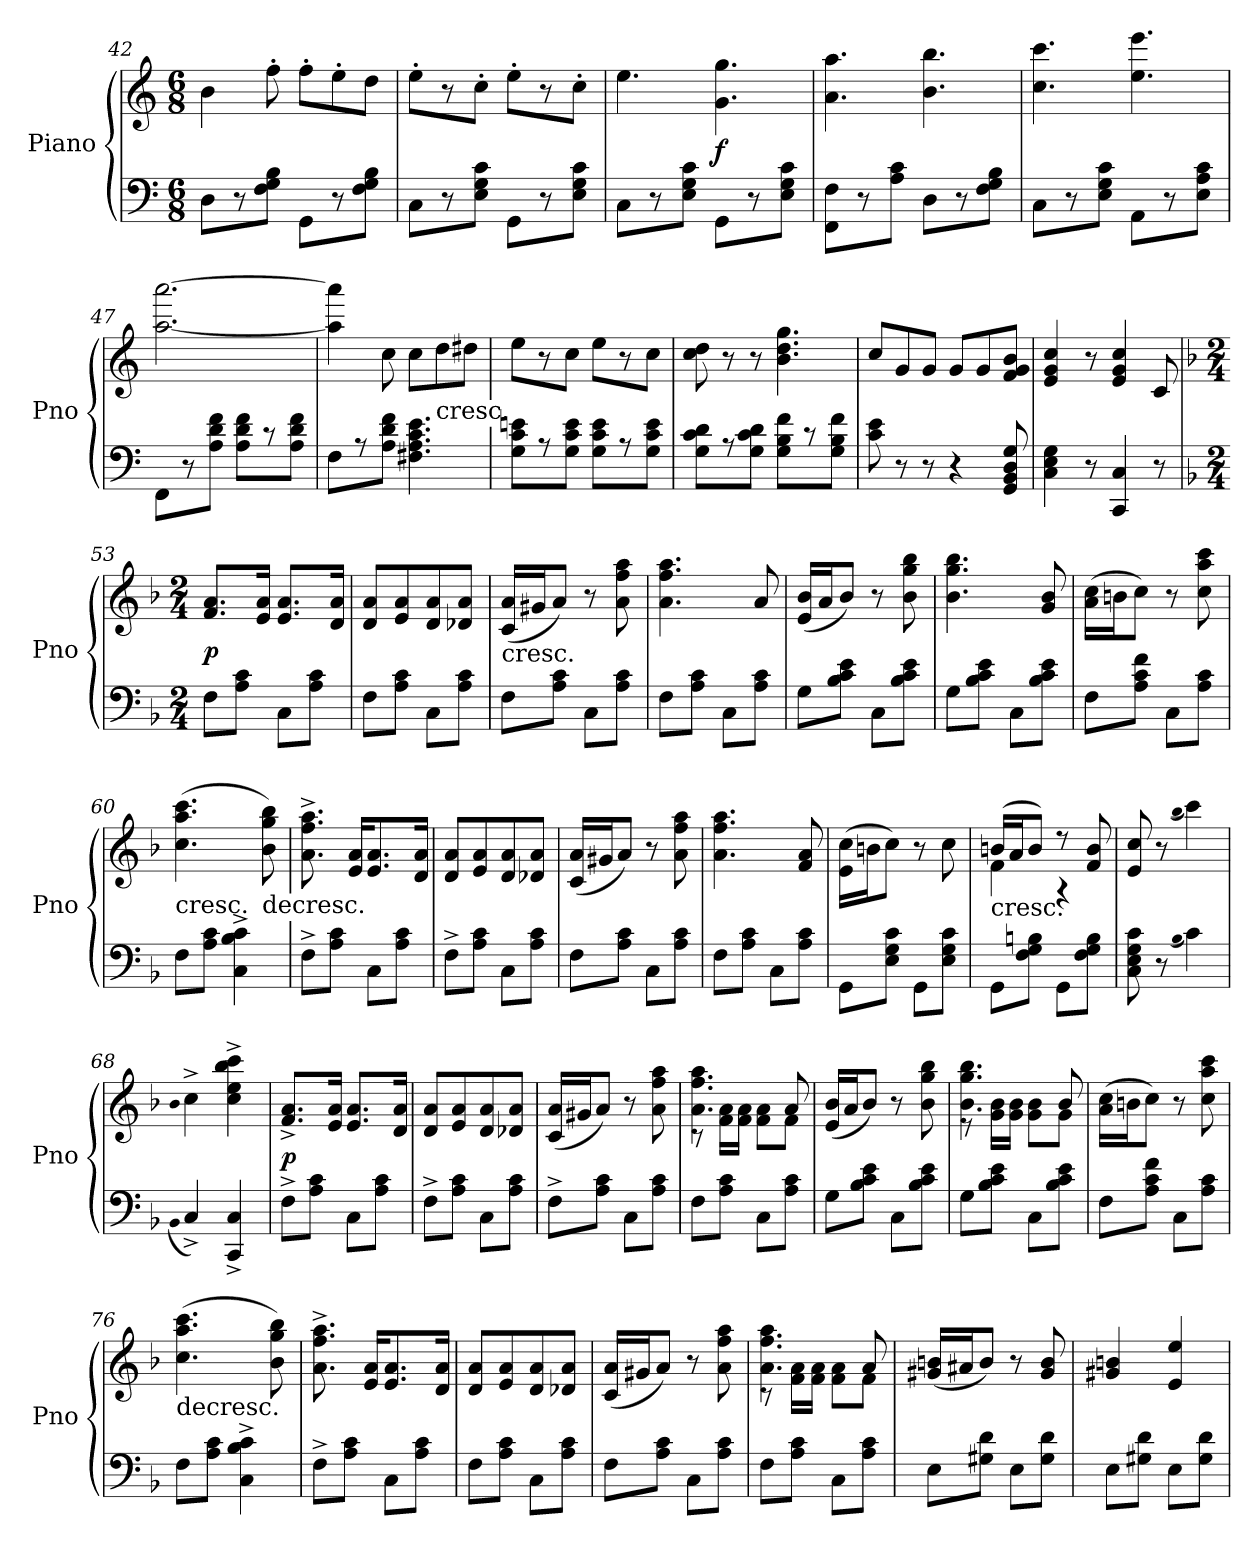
**kern	**kern	**dynam
*part1	*part1	*part1
*staff2	*staff1	*staff1/2
*I"Piano	*	*
*I'Pno	*	*
*clefF4	*clefG2	*
*k[]	*k[]	*
*C:	*C:	*
*M6/8	*M6/8	*
=42	=42	=42
8D\L	4b\	.
8r	.	.
8F\ 8G\ 8B\J	8ff'\	.
8GG\L	8ff'\L	.
8r	8ee'\	.
8F\ 8G\ 8B\J	8dd\J	.
=43	=43	=43
8C\L	8ee'\L	.
8r	8r	.
8E\ 8G\ 8c\J	8cc'\J	.
8GG\L	8ee'\L	.
8r	8r	.
8E\ 8G\ 8c\J	8cc'\J	.
=44	=44	=44
8C\L	4.ee\	.
8r	.	.
8E\ 8G\ 8c\J	.	.
8GG\L	4.g\ 4.gg\	f
8r	.	.
8E\ 8G\ 8c\J	.	.
=45	=45	=45
8FF\ 8F\L	4.a\ 4.aa\	.
8r	.	.
8A\ 8c\J	.	.
8D\L	4.b\ 4.bb\	.
8r	.	.
8F\ 8G\ 8B\J	.	.
=46	=46	=46
8C\L	4.cc\ 4.ccc\	.
8r	.	.
8E\ 8G\ 8c\J	.	.
8AA\L	4.ee\ 4.eee\	.
8r	.	.
8E\ 8A\ 8c\J	.	.
=47	=47	=47
8FF\L	[2.aa\ [2.aaa\	.
8r	.	.
8A\ 8d\ 8f\J	.	.
8A\ 8d\ 8f\L	.	.
8r	.	.
8A\ 8d\ 8f\J	.	.
=48	=48	=48
8F\L	4aa]\ 4aaa]\	.
8r	.	.
8A\ 8d\ 8f\J	8cc\	.
4.F#X\ 4.A\ 4.c\ 4.e\	8cc\L	.
!	!LO:TX:c:t=cresc.	!
.	8dd\	.
.	8dd#X\J	.
=49	=49	=49
8G\ 8c\ 8en\L	8ee\L	.
8r	8r	.
8G\ 8c\ 8e\J	8cc\J	.
8G\ 8c\ 8e\L	8ee\L	.
8r	8r	.
8G\ 8c\ 8e\J	8cc\J	.
=50	=50	=50
8G\ 8c\ 8d\L	8cc\ 8dd\	.
8r	8r	.
8G\ 8c\ 8d\J	8r	.
8G\ 8B\ 8f\L	4.b\ 4.dd\ 4.gg\	.
8r	.	.
8G\ 8B\ 8f\J	.	.
=51	=51	=51
8c\ 8e\	8cc/L	.
8r	8g/	.
8r	8g/J	.
4r	8g/L	.
.	8g/	.
8GG/ 8BB/ 8D/ 8G/	8f/ 8g/ 8b/J	.
=52	=52	=52
4C\ 4E\ 4G\	4e/ 4g/ 4cc/	.
8r	8r	.
4CC/ 4C/	4e/ 4g/ 4cc/	.
8r	8c/	.
=53	=53	=53
*k[b-]	*k[b-]	*
*M2/4	*M2/4	*
*	*MM144	*
8F\L	8.f/ 8.a/L	p
8A\ 8c\J	.	.
.	16e/ 16a/Jk	.
8C\L	8.e/ 8.a/L	.
8A\ 8c\J	.	.
.	16d/ 16a/Jk	.
=54	=54	=54
8F\L	8d/ 8a/L	.
8A\ 8c\J	8e/ 8a/	.
8C\L	8d/ 8a/	.
8A\ 8c\J	8d-X/ 8a/J	.
=55	=55	=55
!	!LO:TX:c:t=cresc.	!
8F\L	(16c/ 16a/LL	.
.	16g#X/J	.
8A\ 8c\J	8a/J)	.
8C\L	8r	.
8A\ 8c\J	8a\ 8ff\ 8aa\	.
=56	=56	=56
8F\L	4.a\ 4.ff\ 4.aa\	.
8A\ 8c\J	.	.
8C\L	.	.
8A\ 8c\J	8a/	.
=57	=57	=57
8G\L	(16e/ 16b-/LL	.
.	16a/J	.
8B-\ 8c\ 8e\J	8b-/J)	.
8C\L	8r	.
8B-\ 8c\ 8e\J	8b-\ 8gg\ 8bb-\	.
=58	=58	=58
8G\L	4.b-\ 4.gg\ 4.bb-\	.
8B-\ 8c\ 8e\J	.	.
8C\L	.	.
8B-\ 8c\ 8e\J	8g/ 8b-/	.
=59	=59	=59
8F\L	(16a\ 16cc\LL	.
.	16bn\J	.
8A\ 8c\ 8f\J	8cc\J)	.
8C\L	8r	.
8A\ 8c\J	8cc\ 8aa\ 8ccc\	.
=60	=60	=60
!	!LO:TX:c:t=cresc.	!
8F\L	(4.cc\ 4.aa\ 4.ccc\	.
8A\ 8c\J	.	.
4C^\ 4B-^\ 4c^\	.	.
!	!LO:TX:c:t=decresc.	!
.	8b-\ 8gg\ 8bb-\)	.
=61	=61	=61
8F^\L	8.a^\ 8.ff^\ 8.aa^\	.
8A\ 8c\J	.	.
.	16e/ 16a/KL	.
8C\L	8.e/ 8.a/	.
8A\ 8c\J	.	.
.	16d/ 16a/Jk	.
=62	=62	=62
8F^\L	8d/ 8a/L	.
8A\ 8c\J	8e/ 8a/	.
8C\L	8d/ 8a/	.
8A\ 8c\J	8d-X/ 8a/J	.
=63	=63	=63
8F\L	(16c/ 16a/LL	.
.	16g#X/J	.
8A\ 8c\J	8a/J)	.
8C\L	8r	.
8A\ 8c\J	8a\ 8ff\ 8aa\	.
=64	=64	=64
8F\L	4.a\ 4.ff\ 4.aa\	.
8A\ 8c\J	.	.
8C\L	.	.
8A\ 8c\J	8f/ 8a/	.
=65	=65	=65
8GG\L	(16e\ 16cc\LL	.
.	16bn\J	.
8E\ 8G\ 8c\J	8cc\J)	.
8GG\L	8r	.
8E\ 8G\ 8c\J	8cc\	.
=66	=66	=66
*	*^	*
!	!LO:TX:c:t=cresc.	!	!
8GG\L	(16bn/LL	4f\	.
.	16a/J	.	.
8F\ 8G\ 8Bn\J	8b/J)	.	.
8GG\L	8r	4r	.
8F\ 8G\ 8B\J	8f/ 8b/	.	.
*	*v	*v	*
=67	=67	=67
8C\ 8E\ 8G\ 8c\	8e/ 8cc/	.
8r	8r	.
(qB-	(qbb-	.
4c\)	4ccc\)	.
=68	=68	=68
(qBB-	qb-	.
4C^/)	4cc^\	.
4CC^/ 4C^/	4cc^\ 4ee^\ 4bb-^\ 4ccc^\	.
=69	=69	=69
8F^\L	8.f^/ 8.a^/L	p
8A\ 8c\J	.	.
.	16e/ 16a/Jk	.
8C\L	8.e/ 8.a/L	.
8A\ 8c\J	.	.
.	16d/ 16a/Jk	.
=70	=70	=70
8F^\L	8d/ 8a/L	.
8A\ 8c\J	8e/ 8a/	.
8C\L	8d/ 8a/	.
8A\ 8c\J	8d-X/ 8a/J	.
=71	=71	=71
8F^\L	(16c/ 16a/LL	.
.	16g#X/J	.
8A\ 8c\J	8a/J)	.
8C\L	8r	.
8A\ 8c\J	8a\ 8ff\ 8aa\	.
=72	=72	=72
*	*^	*
8F\L	4.a\ 4.ff\ 4.aa\	8r	.
8A\ 8c\J	.	16f\ 16a\LL	.
.	.	16f\ 16a\JJ	.
8C\L	.	8f\ 8a\L	.
8A\ 8c\J	8a/	8f\J	.
*	*v	*v	*
=73	=73	=73
8G\L	(16e/ 16b-/LL	.
.	16a/J	.
8B-\ 8c\ 8e\J	8b-/J)	.
8C\L	8r	.
8B-\ 8c\ 8e\J	8b-\ 8gg\ 8bb-\	.
=74	=74	=74
*	*^	*
8G\L	4.b-\ 4.gg\ 4.bb-\	8r	.
8B-\ 8c\ 8e\J	.	16g\ 16b-\LL	.
.	.	16g\ 16b-\JJ	.
8C\L	.	8g\ 8b-\L	.
8B-\ 8c\ 8e\J	8b-/	8g\J	.
*	*v	*v	*
=75	=75	=75
8F\L	(16a\ 16cc\LL	.
.	16bn\J	.
8A\ 8c\ 8f\J	8cc\J)	.
8C\L	8r	.
8A\ 8c\J	8cc\ 8aa\ 8ccc\	.
=76	=76	=76
!	!LO:TX:c:t=decresc.	!
8F\L	(4.cc\ 4.aa\ 4.ccc\	.
8A\ 8c\J	.	.
4C^\ 4B-^\ 4c^\	.	.
.	8b-\ 8gg\ 8bb-\)	.
=77	=77	=77
8F^\L	8.a^\ 8.ff^\ 8.aa^\	.
8A\ 8c\J	.	.
.	16e/ 16a/KL	.
8C\L	8.e/ 8.a/	.
8A\ 8c\J	.	.
.	16d/ 16a/Jk	.
=78	=78	=78
8F\L	8d/ 8a/L	.
8A\ 8c\J	8e/ 8a/	.
8C\L	8d/ 8a/	.
8A\ 8c\J	8d-X/ 8a/J	.
=79	=79	=79
8F\L	(16c/ 16a/LL	.
.	16g#X/J	.
8A\ 8c\J	8a/J)	.
8C\L	8r	.
8A\ 8c\J	8a\ 8ff\ 8aa\	.
=80	=80	=80
*	*^	*
8F\L	4.a\ 4.ff\ 4.aa\	8r	.
8A\ 8c\J	.	16f\ 16a\LL	.
.	.	16f\ 16a\JJ	.
8C\L	.	8f\ 8a\L	.
8A\ 8c\J	8a/	8f\J	.
*	*v	*v	*
=81	=81	=81
8E\L	(16g#X/ 16bn/LL	.
.	16a#X/J	.
8G#X\ 8d\J	8b/J)	.
8E\L	8r	.
8G#\ 8d\J	8g#/ 8b/	.
=82	=82	=82
8E\L	4g#X/ 4bn/	.
8G#X\ 8d\J	.	.
8E\L	4e/ 4ee/	.
8G#\ 8d\J	.	.
=	=	=
*-	*-	*-
